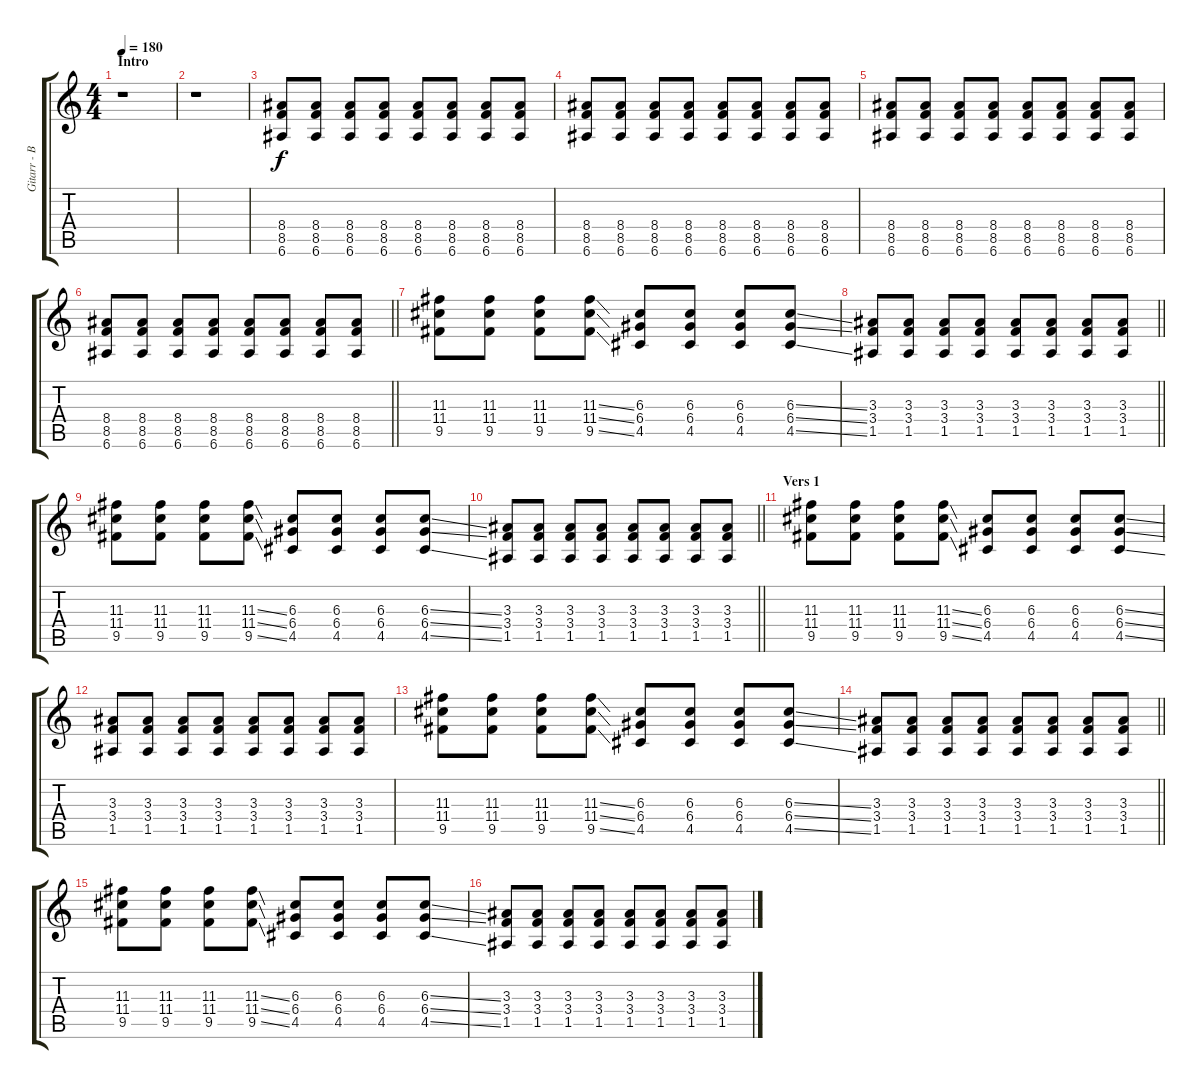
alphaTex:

\track ("Gitarr - Banzai" "Gitarr - B") {instrument distortionguitar}
\staff {score tabs}
\tuning (E4 B3 G3 D3 A2 E2) {hide}
\ts (4 4)
\section ("" "Intro")
\tempo 180
\clef g2
\ks c
r.1{dy f instrument distortionguitar} |
r.1 |
(8.4 8.5 6.6).8 (8.4 8.5 6.6).8 (8.4 8.5 6.6).8 (8.4 8.5 6.6).8 (8.4 8.5 6.6).8 (8.4 8.5 6.6).8 (8.4 8.5 6.6).8 (8.4 8.5 6.6).8 |
(8.4 8.5 6.6).8 (8.4 8.5 6.6).8 (8.4 8.5 6.6).8 (8.4 8.5 6.6).8 (8.4 8.5 6.6).8 (8.4 8.5 6.6).8 (8.4 8.5 6.6).8 (8.4 8.5 6.6).8 |
(8.4 8.5 6.6).8 (8.4 8.5 6.6).8 (8.4 8.5 6.6).8 (8.4 8.5 6.6).8 (8.4 8.5 6.6).8 (8.4 8.5 6.6).8 (8.4 8.5 6.6).8 (8.4 8.5 6.6).8 |
\barLineRight lightlight
(8.4 8.5 6.6).8 (8.4 8.5 6.6).8 (8.4 8.5 6.6).8 (8.4 8.5 6.6).8 (8.4 8.5 6.6).8 (8.4 8.5 6.6).8 (8.4 8.5 6.6).8 (8.4 8.5 6.6).8 |
(11.3 11.4 9.5).8 (11.3 11.4 9.5).8 (11.3 11.4 9.5).8 (11.3{ss} 11.4{ss} 9.5{ss}).8 (6.3 6.4 4.5).8 (6.3 6.4 4.5).8 (6.3 6.4 4.5).8 (6.3{ss} 6.4{ss} 4.5{ss}).8 |
\barLineRight lightlight
(3.3 3.4 1.5).8 (3.3 3.4 1.5).8 (3.3 3.4 1.5).8 (3.3 3.4 1.5).8 (3.3 3.4 1.5).8 (3.3 3.4 1.5).8 (3.3 3.4 1.5).8 (3.3 3.4 1.5).8 |
(11.3 11.4 9.5).8 (11.3 11.4 9.5).8 (11.3 11.4 9.5).8 (11.3{ss} 11.4{ss} 9.5{ss}).8 (6.3 6.4 4.5).8 (6.3 6.4 4.5).8 (6.3 6.4 4.5).8 (6.3{ss} 6.4{ss} 4.5{ss}).8 |
\barLineRight lightlight
(3.3 3.4 1.5).8 (3.3 3.4 1.5).8 (3.3 3.4 1.5).8 (3.3 3.4 1.5).8 (3.3 3.4 1.5).8 (3.3 3.4 1.5).8 (3.3 3.4 1.5).8 (3.3 3.4 1.5).8 |
\section ("" "Vers 1")
(11.3 11.4 9.5).8 (11.3 11.4 9.5).8 (11.3 11.4 9.5).8 (11.3{ss} 11.4{ss} 9.5{ss}).8 (6.3 6.4 4.5).8 (6.3 6.4 4.5).8 (6.3 6.4 4.5).8 (6.3{ss} 6.4{ss} 4.5{ss}).8 |
(3.3 3.4 1.5).8 (3.3 3.4 1.5).8 (3.3 3.4 1.5).8 (3.3 3.4 1.5).8 (3.3 3.4 1.5).8 (3.3 3.4 1.5).8 (3.3 3.4 1.5).8 (3.3 3.4 1.5).8 |
(11.3 11.4 9.5).8 (11.3 11.4 9.5).8 (11.3 11.4 9.5).8 (11.3{ss} 11.4{ss} 9.5{ss}).8 (6.3 6.4 4.5).8 (6.3 6.4 4.5).8 (6.3 6.4 4.5).8 (6.3{ss} 6.4{ss} 4.5{ss}).8 |
\barLineRight lightlight
(3.3 3.4 1.5).8 (3.3 3.4 1.5).8 (3.3 3.4 1.5).8 (3.3 3.4 1.5).8 (3.3 3.4 1.5).8 (3.3 3.4 1.5).8 (3.3 3.4 1.5).8 (3.3 3.4 1.5).8 |
(11.3 11.4 9.5).8 (11.3 11.4 9.5).8 (11.3 11.4 9.5).8 (11.3{ss} 11.4{ss} 9.5{ss}).8 (6.3 6.4 4.5).8 (6.3 6.4 4.5).8 (6.3 6.4 4.5).8 (6.3{ss} 6.4{ss} 4.5{ss}).8 |
(3.3 3.4 1.5).8 (3.3 3.4 1.5).8 (3.3 3.4 1.5).8 (3.3 3.4 1.5).8 (3.3 3.4 1.5).8 (3.3 3.4 1.5).8 (3.3 3.4 1.5).8 (3.3 3.4 1.5).8
